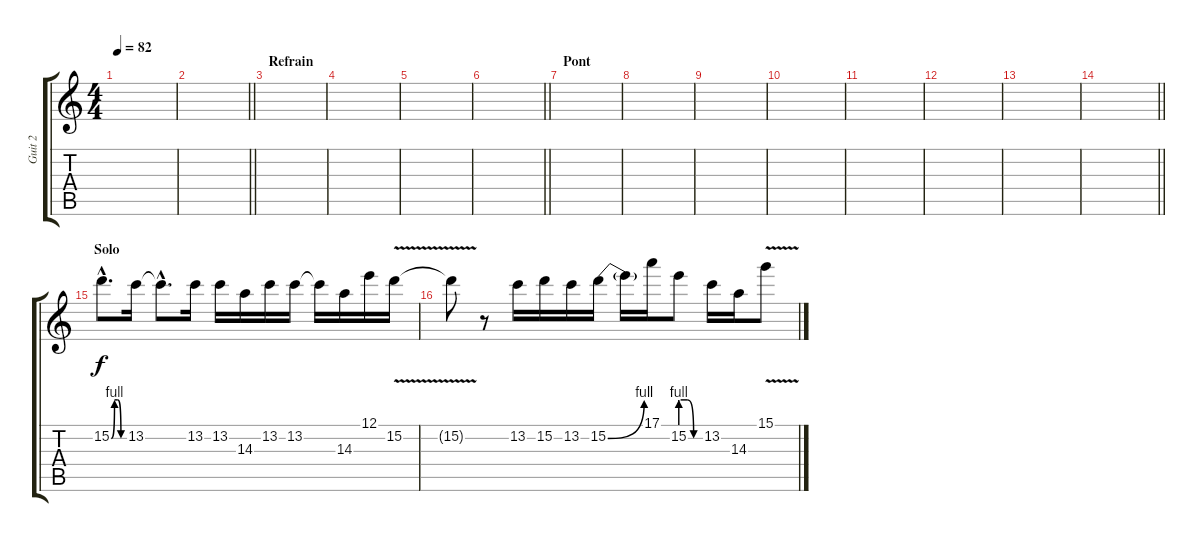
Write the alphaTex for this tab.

\track ("Guit 2" "Guit 2") {instrument overdrivenguitar}
\staff {score tabs}
\tuning (E4 B3 G3 D3 A2 E2) {hide}
\ts (4 4)
\tempo 82
\clef g2
\ks c
|
\barLineRight lightlight
|
\section ("" "Refrain")
|
|
|
\barLineRight lightlight
|
\section ("" "Pont")
|
|
|
|
|
|
|
\barLineRight lightlight
|
\section ("" "Solo")
15.2{be (custom 0 0 15 4 30 4 45 0 60 0) hac}.8{d} 13.2.16 13.2{hac t}.8{d} 13.2.16 13.2.16 14.3.16 13.2.16 13.2.16 13.2{t}.16 14.3.16 12.1.16 15.2{v}.16 |
15.2{t}.8 r.8 13.2.16 15.2.16 13.2.16 15.2{be (bend 0 0 60 4)}.16 15.2{t}.16 17.1.16 15.2{be (custom 0 4 20 4 40 0 60 0)}.8 13.2.16 14.3.16 15.1{v}.8
